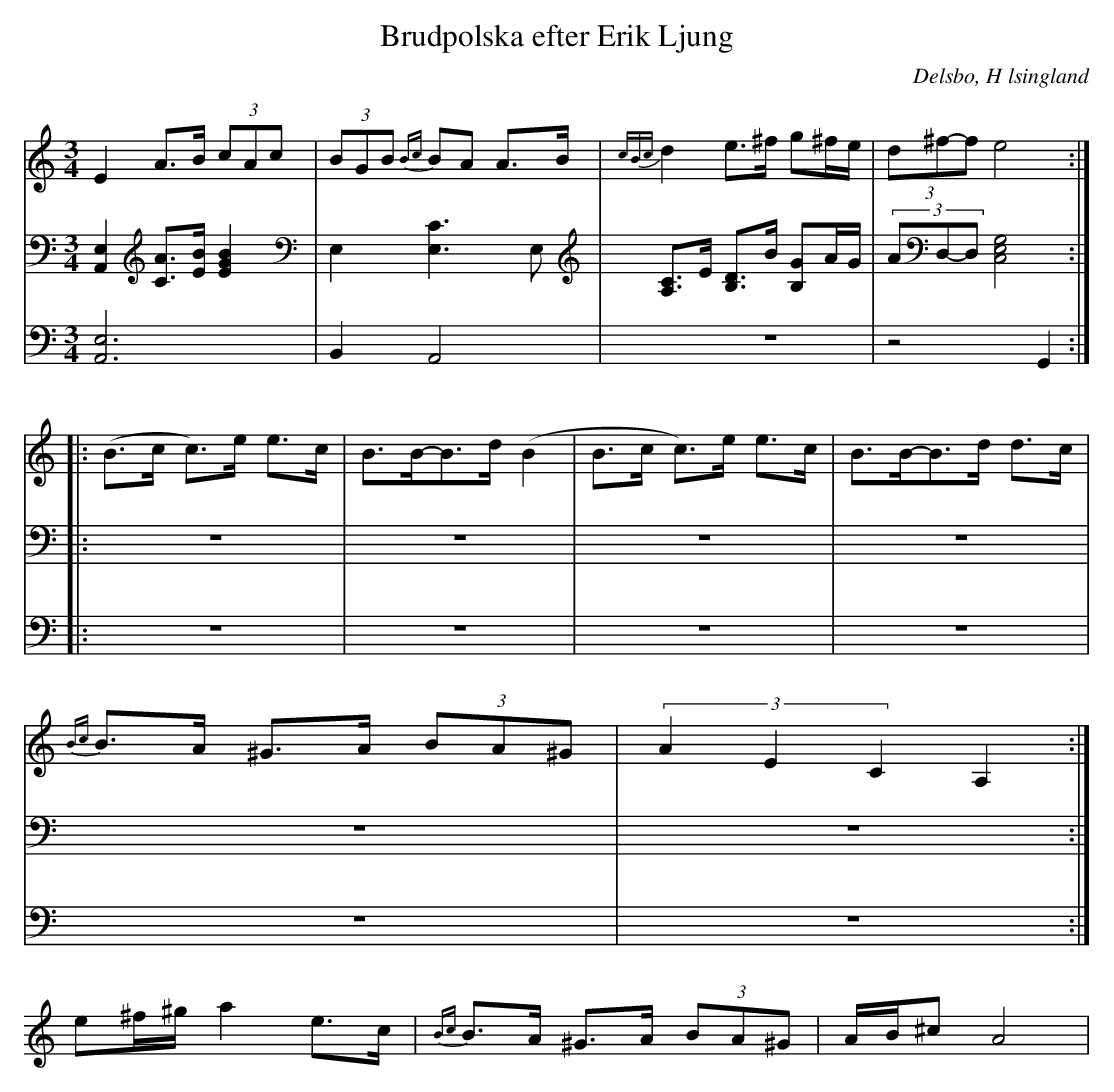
X:1
T: Brudpolska efter Erik Ljung
Q: 105
O: Delsbo, H lsingland
M: 3/4
L: 1/8
K: Am
V:1
V:2
V:3 Merge
V:1
E2 A>B (3cAc| (3BGB {Bc}BA A>B|{cBc}d2 e>^f g^f/e/|(3d^f-f e4 :|
|:(B>c c)>e e>c|B>B-B>d (B2|B>c c)>e e>c|B>B-B>d d>c|
{Bc}B>A ^G>A (3BA^G|(3A2E2C2 A,2:|
e^f/^g/ a2 e>c|{Bc}B>A ^G>A (3BA^G|A/B/^c A4|
V:2
[A,,2E,2] [AC]>[BE] [B2E2G2]|E,2 [C3E,3]E,|[A,C]>E [B,D]>B [B,G]A/G/|(3AD,-D, [E,4G,4C,4]:|
|:z6|z6|z6|z6|
z6|z6:|
V:3
[A,,6E,6]|B,,2 A,,4|z6|z4 G,,2:|
|:z6|z6|z6|z6|
z6|z6:|
